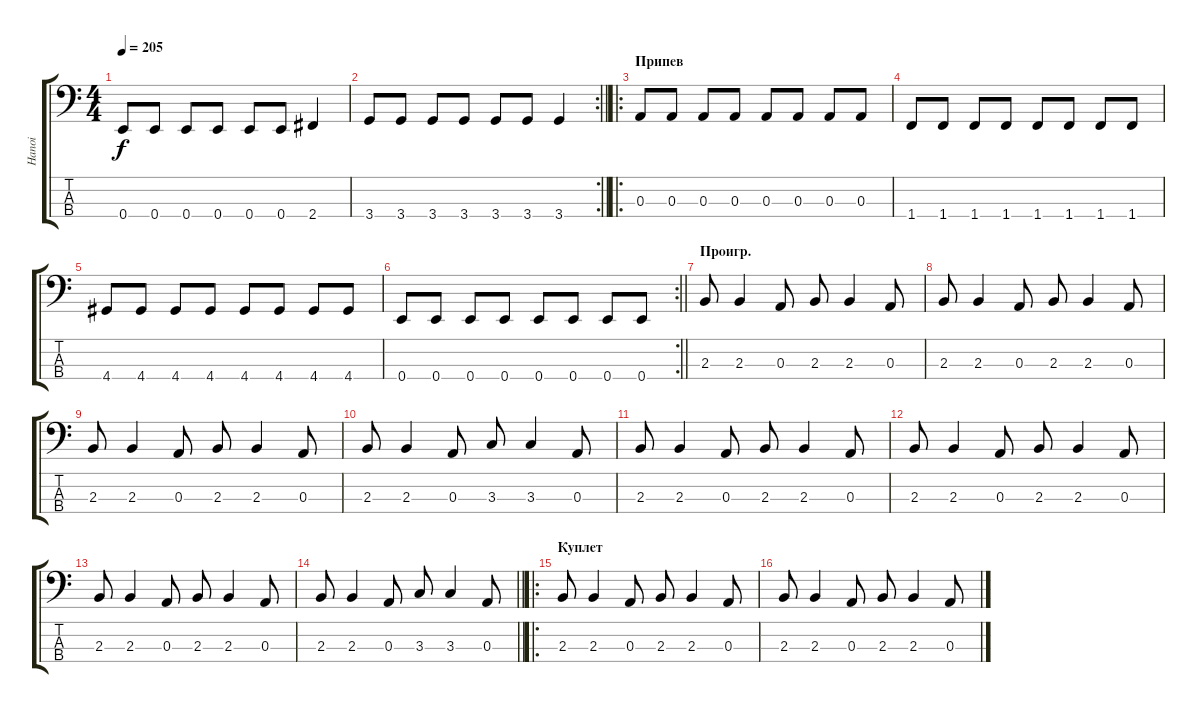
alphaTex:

\track ("Hanoi" "Hanoi") {instrument electricbassfinger}
\staff {score tabs}
\tuning (G2 D2 A1 E1) {hide}
\ts (4 4)
\tempo 205
\clef f4
\ks c
0.4.8{dy f} 0.4.8 0.4.8 0.4.8 0.4.8 0.4.8 2.4.4 |
\rc 2
\barLineRight lightlight
3.4.8 3.4.8 3.4.8 3.4.8 3.4.8 3.4.8 3.4.4 |
\ro
\section ("" "Припев")
0.3.8 0.3.8 0.3.8 0.3.8 0.3.8 0.3.8 0.3.8 0.3.8 |
1.4.8 1.4.8 1.4.8 1.4.8 1.4.8 1.4.8 1.4.8 1.4.8 |
4.4.8 4.4.8 4.4.8 4.4.8 4.4.8 4.4.8 4.4.8 4.4.8 |
\rc 2
\barLineRight lightlight
0.4.8 0.4.8 0.4.8 0.4.8 0.4.8 0.4.8 0.4.8 0.4.8 |
\section ("" "Проигр.")
2.3.8 2.3.4 0.3.8 2.3.8 2.3.4 0.3.8 |
2.3.8 2.3.4 0.3.8 2.3.8 2.3.4 0.3.8 |
2.3.8 2.3.4 0.3.8 2.3.8 2.3.4 0.3.8 |
2.3.8 2.3.4 0.3.8 3.3.8 3.3.4 0.3.8 |
2.3.8 2.3.4 0.3.8 2.3.8 2.3.4 0.3.8 |
2.3.8 2.3.4 0.3.8 2.3.8 2.3.4 0.3.8 |
2.3.8 2.3.4 0.3.8 2.3.8 2.3.4 0.3.8 |
\barLineRight lightlight
2.3.8 2.3.4 0.3.8 3.3.8 3.3.4 0.3.8 |
\ro
\section ("" "Куплет")
2.3.8 2.3.4 0.3.8 2.3.8 2.3.4 0.3.8 |
2.3.8 2.3.4 0.3.8 2.3.8 2.3.4 0.3.8
